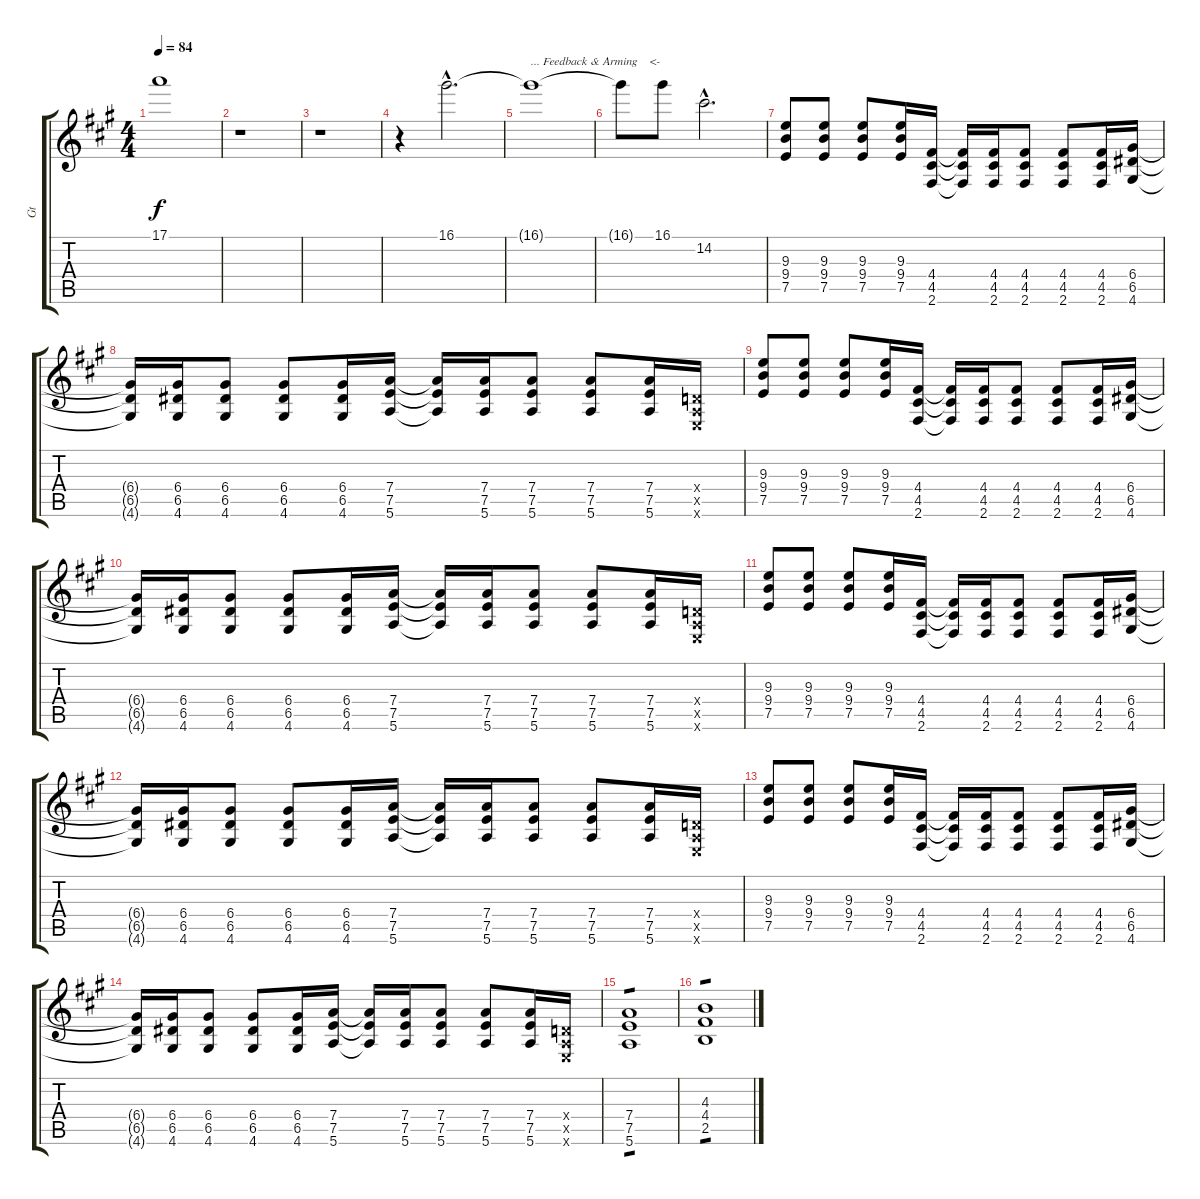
\track ("Gt" "Gt") {instrument electricguitarclean}
\staff {score tabs}
\tuning (E4 B3 G3 D3 A2 E2) {hide}
\ts (4 4)
\tempo 84
\clef g2
\ks a
17.1{t}.1{dy f} |
r.1 |
r.1 |
r.4 16.1{hac}.2{d} |
16.1{t}.1{txt "... Feedback & Arming    <-"} |
16.1{t}.8 16.1.8 14.2{hac}.2{d} |
(9.3 9.4 7.5).8{volume 12} (9.3 9.4 7.5).8 (9.3 9.4 7.5).8 (9.3 9.4 7.5).16 (4.4 4.5 2.6).16 (4.4{t} 4.5{t} 2.6{t}).16 (4.4 4.5 2.6).16 (4.4 4.5 2.6).8 (4.4 4.5 2.6).8 (4.4 4.5 2.6).16 (6.4 6.5 4.6).16 |
(6.4{t} 6.5{t} 4.6{t}).16 (6.4 6.5 4.6).16 (6.4 6.5 4.6).8 (6.4 6.5 4.6).8 (6.4 6.5 4.6).16 (7.4 7.5 5.6).16 (7.4{t} 7.5{t} 5.6{t}).16 (7.4 7.5 5.6).16 (7.4 7.5 5.6).8 (7.4 7.5 5.6).8 (7.4 7.5 5.6).16 (0.4{x} 0.5{x} 0.6{x}).16 |
(9.3 9.4 7.5).8 (9.3 9.4 7.5).8 (9.3 9.4 7.5).8 (9.3 9.4 7.5).16 (4.4 4.5 2.6).16 (4.4{t} 4.5{t} 2.6{t}).16 (4.4 4.5 2.6).16 (4.4 4.5 2.6).8 (4.4 4.5 2.6).8 (4.4 4.5 2.6).16 (6.4 6.5 4.6).16 |
(6.4{t} 6.5{t} 4.6{t}).16 (6.4 6.5 4.6).16 (6.4 6.5 4.6).8 (6.4 6.5 4.6).8 (6.4 6.5 4.6).16 (7.4 7.5 5.6).16 (7.4{t} 7.5{t} 5.6{t}).16 (7.4 7.5 5.6).16 (7.4 7.5 5.6).8 (7.4 7.5 5.6).8 (7.4 7.5 5.6).16 (0.4{x} 0.5{x} 0.6{x}).16 |
(9.3 9.4 7.5).8 (9.3 9.4 7.5).8 (9.3 9.4 7.5).8 (9.3 9.4 7.5).16 (4.4 4.5 2.6).16 (4.4{t} 4.5{t} 2.6{t}).16 (4.4 4.5 2.6).16 (4.4 4.5 2.6).8 (4.4 4.5 2.6).8 (4.4 4.5 2.6).16 (6.4 6.5 4.6).16 |
(6.4{t} 6.5{t} 4.6{t}).16 (6.4 6.5 4.6).16 (6.4 6.5 4.6).8 (6.4 6.5 4.6).8 (6.4 6.5 4.6).16 (7.4 7.5 5.6).16 (7.4{t} 7.5{t} 5.6{t}).16 (7.4 7.5 5.6).16 (7.4 7.5 5.6).8 (7.4 7.5 5.6).8 (7.4 7.5 5.6).16 (0.4{x} 0.5{x} 0.6{x}).16 |
(9.3 9.4 7.5).8 (9.3 9.4 7.5).8 (9.3 9.4 7.5).8 (9.3 9.4 7.5).16 (4.4 4.5 2.6).16 (4.4{t} 4.5{t} 2.6{t}).16 (4.4 4.5 2.6).16 (4.4 4.5 2.6).8 (4.4 4.5 2.6).8 (4.4 4.5 2.6).16 (6.4 6.5 4.6).16 |
(6.4{t} 6.5{t} 4.6{t}).16 (6.4 6.5 4.6).16 (6.4 6.5 4.6).8 (6.4 6.5 4.6).8 (6.4 6.5 4.6).16 (7.4 7.5 5.6).16 (7.4{t} 7.5{t} 5.6{t}).16 (7.4 7.5 5.6).16 (7.4 7.5 5.6).8 (7.4 7.5 5.6).8 (7.4 7.5 5.6).16 (0.4{x} 0.5{x} 0.6{x}).16 |
(7.4 7.5 5.6).1{tp 1} |
(4.3 4.4 2.5).1{tp 1}
